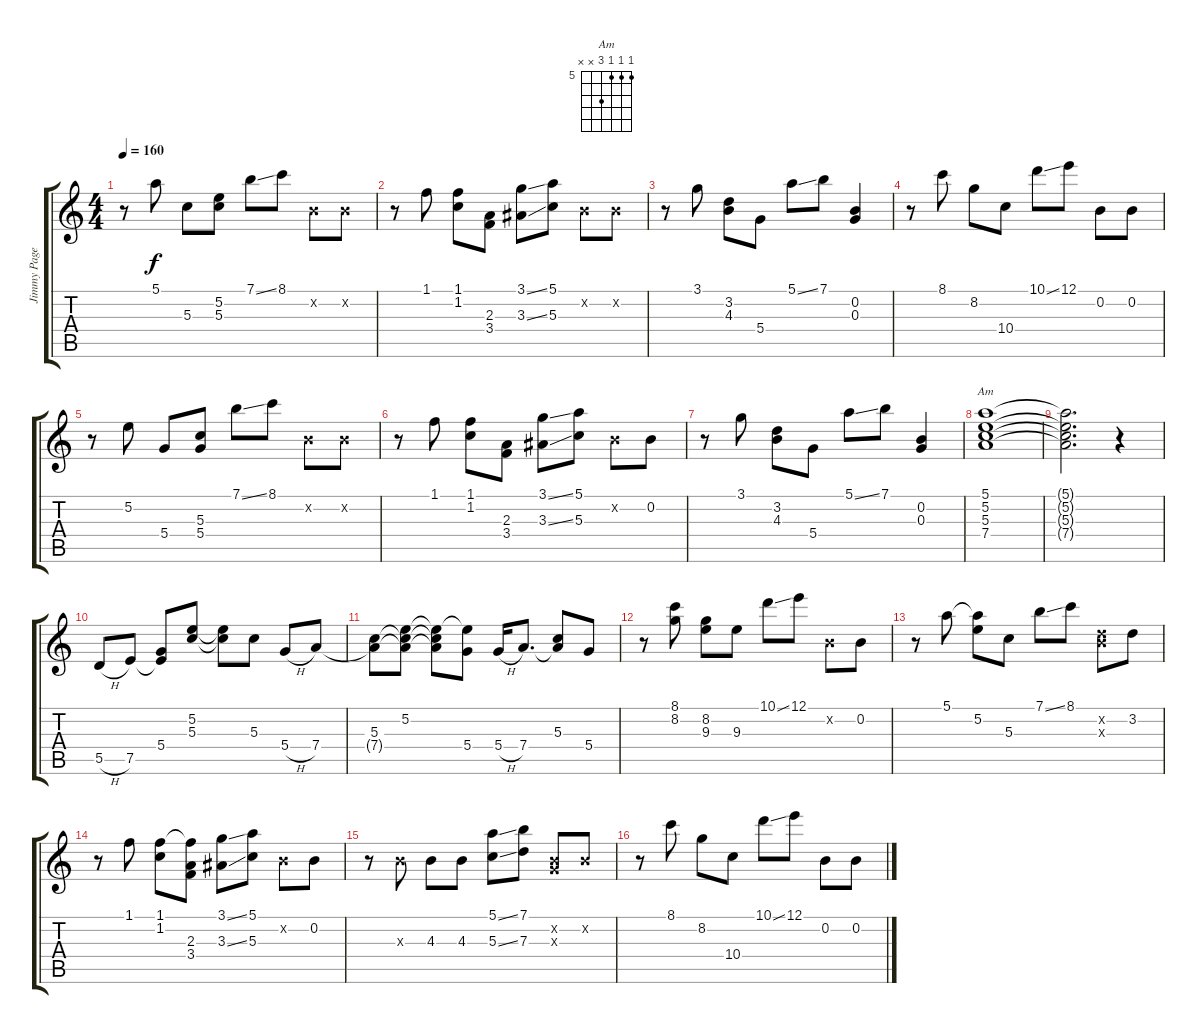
\track ("Jimmy Page - Rhythm Guitar" "Jimmy Page") {instrument electricguitarclean}
\staff {score tabs}
\tuning (E4 B3 G3 D3 A2 E2) {hide}
\chord ("Am" 5 5 5 7 x x) {firstfret 5}
\ts (4 4)
\tempo 160
\clef g2
\ks c
r.8{dy f} 5.1.8 5.3.8 (5.2 5.3).8 7.1{ss}.8 8.1.8 0.2{x}.8 0.2{x}.8 |
r.8 1.1.8 (1.1 1.2).8 (2.3 3.4).8 (3.1{ss} 3.3{ss}).8 (5.1 5.3).8 0.2{x}.8 0.2{x}.8 |
r.8 3.1.8 (3.2 4.3).8 5.4.8 5.1{ss}.8 7.1.8 (0.2 0.3).4 |
r.8 8.1.8 8.2.8 10.4.8 10.1{ss}.8 12.1.8 0.2.8 0.2.8 |
r.8 5.2.8 5.4.8 (5.3 5.4).8 7.1{ss}.8 8.1.8 0.2{x}.8 0.2{x}.8 |
r.8 1.1.8 (1.1 1.2).8 (2.3 3.4).8 (3.1{ss} 3.3{ss}).8 (5.1 5.3).8 0.2{x}.8 0.2.8 |
r.8 3.1.8 (3.2 4.3).8 5.4.8 5.1{ss}.8 7.1.8 (0.2 0.3).4 |
(5.1 5.2 5.3 7.4).1{ch "Am"} |
(5.1{t} 5.2{t} 5.3{t} 7.4{t}).2{d} r.4 |
5.5{h}.8 7.5.8 (5.4 7.5{t}).8 (5.2 5.3).8 (5.2{t} 5.3{t}).8 5.3.8 5.4{h}.8 7.4.8 |
(5.3 7.4{t}).8 (5.2 5.3{t} 7.4{t}).8 (5.2{t} 5.3{t} 7.4{t}).8 (5.2{t} 5.4).8 5.4{h}.16 7.4.8{d} (5.3 7.4{t}).8 5.4.8 |
r.8 (8.1 8.2).8 (8.2 9.3).8 9.3.8 10.1{ss}.8 12.1.8 0.2{x}.8 0.2.8 |
r.8 5.1.8 (5.1{t} 5.2).8 5.3.8 7.1{ss}.8 8.1.8 (3.2{x} 4.3{x}).8 3.2.8 |
r.8 1.1.8 (1.1 1.2).8 (1.1{t} 2.3 3.4).8 (3.1{ss} 3.3{ss}).8 (5.1 5.3).8 0.2{x}.8 0.2.8 |
r.8 4.3{x}.8 4.3.8 4.3.8 (5.1{ss} 5.3{ss}).8 (7.1 7.3).8 (0.2{x} 0.3{x}).8 0.2{x}.8 |
r.8 8.1.8 8.2.8 10.4.8 10.1{ss}.8 12.1.8 0.2.8 0.2.8
